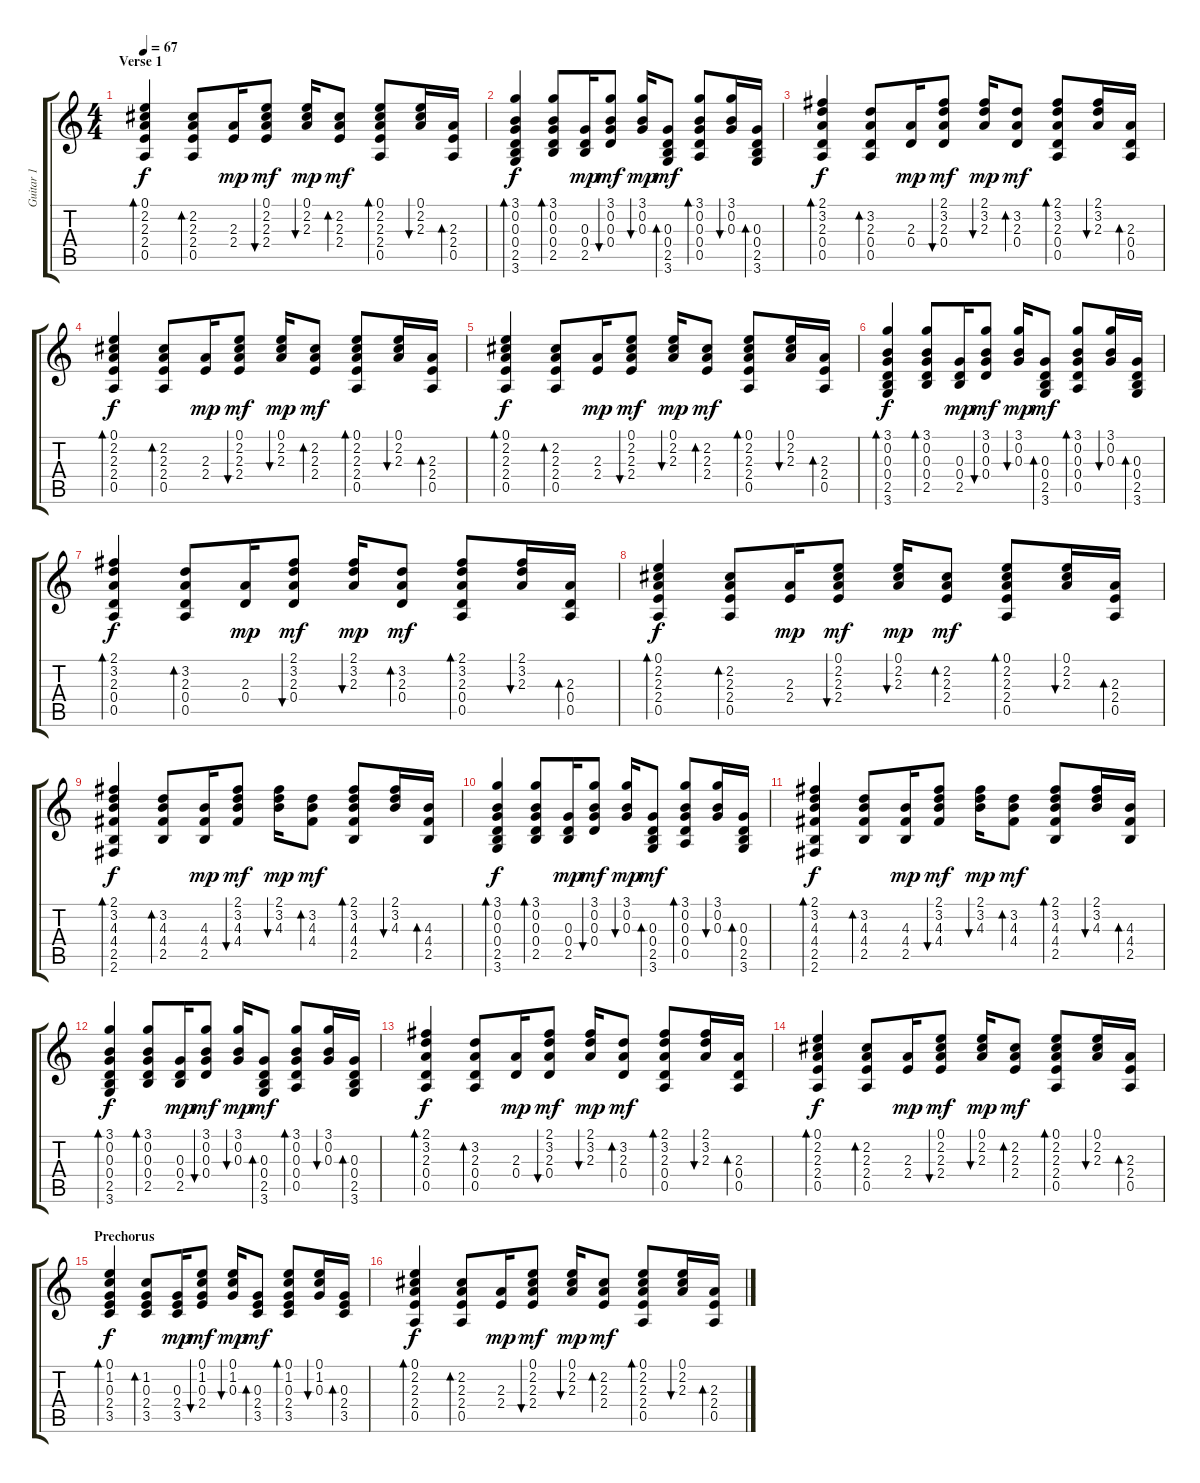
\track ("Guitar 1" "Guitar 1") {instrument acousticguitarsteel}
\staff {score tabs}
\tuning (E4 B3 G3 D3 A2 E2) {hide}
\ts (4 4)
\section ("" "Verse 1")
\tempo 67
\clef g2
\ks c
(0.1 2.2 2.3 2.4 0.5).4{bd 120 dy f instrument acousticguitarsteel} (2.2 2.3 2.4 0.5).8{bd 60} (2.3 2.4).16{dy mp} (0.1 2.2 2.3 2.4).8{bu 30 dy mf} (0.1 2.2 2.3).16{bu 60 dy mp} (2.2 2.3 2.4).8{bd 30 dy mf} (0.1 2.2 2.3 2.4 0.5).8{bd 30} (0.1 2.2 2.3).16{bu 30} (2.3 2.4 0.5).16{bd 30} |
(3.1 0.2 0.3 0.4 2.5 3.6).4{bd 60 dy f} (3.1 0.2 0.3 0.4 2.5).8{bd 60} (0.3 0.4 2.5).16{dy mp} (3.1 0.2 0.3 0.4).8{bu 30 dy mf} (3.1 0.2 0.3).16{bu 60 dy mp} (0.3 0.4 2.5 3.6).8{bd 30 dy mf} (3.1 0.2 0.3 0.4 0.5).8{bd 30} (3.1 0.2 0.3).16{bu 30} (0.3 0.4 2.5 3.6).16{bd 30} |
(2.1 3.2 2.3 0.4 0.5).4{bd 120 dy f} (3.2 2.3 0.4 0.5).8{bd 60} (2.3 0.4).16{dy mp} (2.1 3.2 2.3 0.4).8{bu 30 dy mf} (2.1 3.2 2.3).16{bu 60 dy mp} (3.2 2.3 0.4).8{bd 30 dy mf} (2.1 3.2 2.3 0.4 0.5).8{bd 30} (2.1 3.2 2.3).16{bu 30} (2.3 0.4 0.5).16{bd 30} |
(0.1 2.2 2.3 2.4 0.5).4{bd 120 dy f} (2.2 2.3 2.4 0.5).8{bd 60} (2.3 2.4).16{dy mp} (0.1 2.2 2.3 2.4).8{bu 30 dy mf} (0.1 2.2 2.3).16{bu 60 dy mp} (2.2 2.3 2.4).8{bd 30 dy mf} (0.1 2.2 2.3 2.4 0.5).8{bd 30} (0.1 2.2 2.3).16{bu 30} (2.3 2.4 0.5).16{bd 30} |
(0.1 2.2 2.3 2.4 0.5).4{bd 120 dy f} (2.2 2.3 2.4 0.5).8{bd 60} (2.3 2.4).16{dy mp} (0.1 2.2 2.3 2.4).8{bu 30 dy mf} (0.1 2.2 2.3).16{bu 60 dy mp} (2.2 2.3 2.4).8{bd 30 dy mf} (0.1 2.2 2.3 2.4 0.5).8{bd 30} (0.1 2.2 2.3).16{bu 30} (2.3 2.4 0.5).16{bd 30} |
(3.1 0.2 0.3 0.4 2.5 3.6).4{bd 30 dy f} (3.1 0.2 0.3 0.4 2.5).8{bd 60} (0.3 0.4 2.5).16{dy mp} (3.1 0.2 0.3 0.4).8{bu 30 dy mf} (3.1 0.2 0.3).16{bu 60 dy mp} (0.3 0.4 2.5 3.6).8{bd 30 dy mf} (3.1 0.2 0.3 0.4 0.5).8{bd 30} (3.1 0.2 0.3).16{bu 30} (0.3 0.4 2.5 3.6).16{bd 30} |
(2.1 3.2 2.3 0.4 0.5).4{bd 120 dy f} (3.2 2.3 0.4 0.5).8{bd 60} (2.3 0.4).16{dy mp} (2.1 3.2 2.3 0.4).8{bu 30 dy mf} (2.1 3.2 2.3).16{bu 60 dy mp} (3.2 2.3 0.4).8{bd 30 dy mf} (2.1 3.2 2.3 0.4 0.5).8{bd 30} (2.1 3.2 2.3).16{bu 30} (2.3 0.4 0.5).16{bd 30} |
(0.1 2.2 2.3 2.4 0.5).4{bd 120 dy f} (2.2 2.3 2.4 0.5).8{bd 60} (2.3 2.4).16{dy mp} (0.1 2.2 2.3 2.4).8{bu 30 dy mf} (0.1 2.2 2.3).16{bu 60 dy mp} (2.2 2.3 2.4).8{bd 30 dy mf} (0.1 2.2 2.3 2.4 0.5).8{bd 30} (0.1 2.2 2.3).16{bu 30} (2.3 2.4 0.5).16{bd 30} |
(2.1 3.2 4.3 4.4 2.5 2.6).4{bd 120 dy f} (3.2 4.3 4.4 2.5).8{bd 60} (4.3 4.4 2.5).16{dy mp} (2.1 3.2 4.3 4.4).8{bu 30 dy mf} (2.1 3.2 4.3).16{bu 60 dy mp} (3.2 4.3 4.4).8{bd 30 dy mf} (2.1 3.2 4.3 4.4 2.5).8{bd 30} (2.1 3.2 4.3).16{bu 30} (4.3 4.4 2.5).16{bd 30} |
(3.1 0.2 0.3 0.4 2.5 3.6).4{bd 30 dy f} (3.1 0.2 0.3 0.4 2.5).8{bd 60} (0.3 0.4 2.5).16{dy mp} (3.1 0.2 0.3 0.4).8{bu 30 dy mf} (3.1 0.2 0.3).16{bu 60 dy mp} (0.3 0.4 2.5 3.6).8{bd 30 dy mf} (3.1 0.2 0.3 0.4 0.5).8{bd 30} (3.1 0.2 0.3).16{bu 30} (0.3 0.4 2.5 3.6).16{bd 30} |
(2.1 3.2 4.3 4.4 2.5 2.6).4{bd 120 dy f} (3.2 4.3 4.4 2.5).8{bd 60} (4.3 4.4 2.5).16{dy mp} (2.1 3.2 4.3 4.4).8{bu 30 dy mf} (2.1 3.2 4.3).16{bu 60 dy mp} (3.2 4.3 4.4).8{bd 30 dy mf} (2.1 3.2 4.3 4.4 2.5).8{bd 30} (2.1 3.2 4.3).16{bu 30} (4.3 4.4 2.5).16{bd 30} |
(3.1 0.2 0.3 0.4 2.5 3.6).4{bd 30 dy f} (3.1 0.2 0.3 0.4 2.5).8{bd 60} (0.3 0.4 2.5).16{dy mp} (3.1 0.2 0.3 0.4).8{bu 30 dy mf} (3.1 0.2 0.3).16{bu 60 dy mp} (0.3 0.4 2.5 3.6).8{bd 30 dy mf} (3.1 0.2 0.3 0.4 0.5).8{bd 30} (3.1 0.2 0.3).16{bu 30} (0.3 0.4 2.5 3.6).16{bd 30} |
(2.1 3.2 2.3 0.4 0.5).4{bd 120 dy f} (3.2 2.3 0.4 0.5).8{bd 60} (2.3 0.4).16{dy mp} (2.1 3.2 2.3 0.4).8{bu 30 dy mf} (2.1 3.2 2.3).16{bu 60 dy mp} (3.2 2.3 0.4).8{bd 30 dy mf} (2.1 3.2 2.3 0.4 0.5).8{bd 30} (2.1 3.2 2.3).16{bu 30} (2.3 0.4 0.5).16{bd 30} |
(0.1 2.2 2.3 2.4 0.5).4{bd 120 dy f} (2.2 2.3 2.4 0.5).8{bd 60} (2.3 2.4).16{dy mp} (0.1 2.2 2.3 2.4).8{bu 30 dy mf} (0.1 2.2 2.3).16{bu 60 dy mp} (2.2 2.3 2.4).8{bd 30 dy mf} (0.1 2.2 2.3 2.4 0.5).8{bd 30} (0.1 2.2 2.3).16{bu 30} (2.3 2.4 0.5).16{bd 30} |
\section ("" "Prechorus")
(0.1 1.2 0.3 2.4 3.5).4{bd 120 dy f} (1.2 0.3 2.4 3.5).8{bd 60} (0.3 2.4 3.5).16{dy mp} (0.1 1.2 0.3 2.4).8{bu 30 dy mf} (0.1 1.2 0.3).16{bu 60 dy mp} (0.3 2.4 3.5).8{bd 30 dy mf} (0.1 1.2 0.3 2.4 3.5).8{bd 30} (0.1 1.2 0.3).16{bu 30} (0.3 2.4 3.5).16{bd 30} |
(0.1 2.2 2.3 2.4 0.5).4{bd 30 dy f} (2.2 2.3 2.4 0.5).8{bd 60} (2.3 2.4).16{dy mp} (0.1 2.2 2.3 2.4).8{bu 30 dy mf} (0.1 2.2 2.3).16{bu 60 dy mp} (2.2 2.3 2.4).8{bd 30 dy mf} (0.1 2.2 2.3 2.4 0.5).8{bd 30} (0.1 2.2 2.3).16{bu 30} (2.3 2.4 0.5).16{bd 30}
